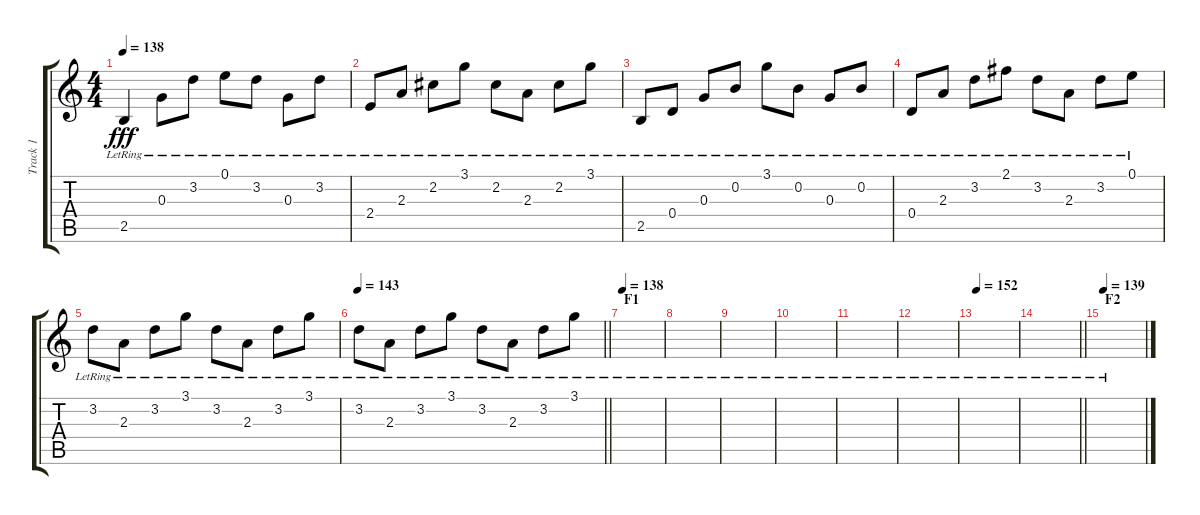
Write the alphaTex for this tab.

\track ("Track 1" "Track 1") {instrument acousticguitarsteel}
\staff {score tabs}
\tuning (E4 B3 G3 D3 A2 E2) {hide}
\ts (4 4)
\tempo 138
\clef g2
\ks c
2.5{lr}.4{dy fff} 0.3{lr}.8 3.2{lr}.8 0.1{lr}.8 3.2{lr}.8 0.3{lr}.8 3.2{lr}.8 |
2.4{lr}.8 2.3{lr}.8 2.2{lr}.8 3.1{lr}.8 2.2{lr}.8 2.3{lr}.8 2.2{lr}.8 3.1{lr}.8 |
2.5{lr}.8 0.4{lr}.8 0.3{lr}.8 0.2{lr}.8 3.1{lr}.8 0.2{lr}.8 0.3{lr}.8 0.2{lr}.8 |
0.4{lr}.8 2.3{lr}.8 3.2{lr}.8 2.1{lr}.8 3.2{lr}.8 2.3{lr}.8 3.2{lr}.8 0.1{lr}.8 |
3.2{lr}.8 2.3{lr}.8 3.2{lr}.8 3.1{lr}.8 3.2{lr}.8 2.3{lr}.8 3.2{lr}.8 3.1{lr}.8 |
\tempo 143
\barLineRight lightlight
3.2{lr}.8 2.3{lr}.8 3.2{lr}.8 3.1{lr}.8 3.2{lr}.8 2.3{lr}.8 3.2{lr}.8 3.1{lr}.8 |
\section ("" "F1")
\tempo 138
|
|
|
|
|
|
\tempo 152
|
\barLineRight lightlight
|
\section ("" "F2")
\tempo 139
